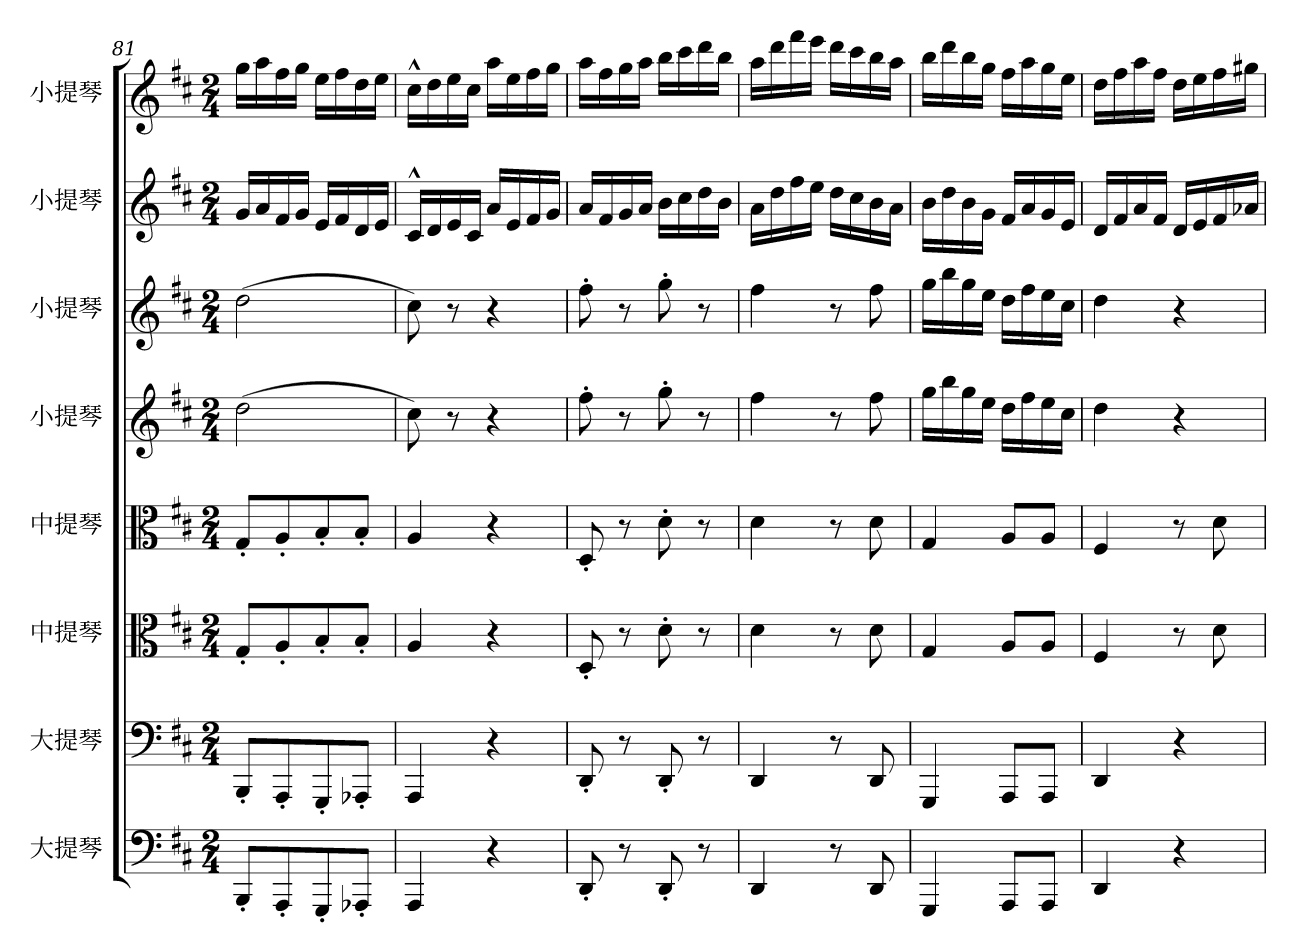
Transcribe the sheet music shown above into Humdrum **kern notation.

**kern	**kern	**kern	**kern	**kern	**kern	**kern	**kern
*part8	*part7	*part6	*part5	*part4	*part3	*part2	*part1
*staff8	*staff7	*staff6	*staff5	*staff4	*staff3	*staff2	*staff1
*I"大提琴	*I"大提琴	*I"中提琴	*I"中提琴	*I"小提琴	*I"小提琴	*I"小提琴	*I"小提琴
*clefF4	*clefF4	*clefC3	*clefC3	*clefG2	*clefG2	*clefG2	*clefG2
*k[f#c#]	*k[f#c#]	*k[f#c#]	*k[f#c#]	*k[f#c#]	*k[f#c#]	*k[f#c#]	*k[f#c#]
*M2/4	*M2/4	*M2/4	*M2/4	*M2/4	*M2/4	*M2/4	*M2/4
=81	=81	=81	=81	=81	=81	=81	=81
8BBB'/L	8BBB'/L	8G'/L	8G'/L	(>2dd\	(>2dd\	16g/LL	16gg\LL
.	.	.	.	.	.	16a/	16aa\
8AAA'/	8AAA'/	8A'/	8A'/	.	.	16f#/	16ff#\
.	.	.	.	.	.	16g/JJ	16gg\JJ
8GGG'/	8GGG'/	8B'/	8B'/	.	.	16e/LL	16ee\LL
.	.	.	.	.	.	16f#/	16ff#\
8AAA-X'/J	8AAA-X'/J	8B'/J	8B'/J	.	.	16d/	16dd\
.	.	.	.	.	.	16e/JJ	16ee\JJ
=82	=82	=82	=82	=82	=82	=82	=82
4AAA/	4AAA/	4A/	4A/	8cc#\)	8cc#\)	16c#^^/LL	16cc#^^\LL
.	.	.	.	.	.	16d/	16dd\
.	.	.	.	8r	8r	16e/	16ee\
.	.	.	.	.	.	16c#/JJ	16cc#\JJ
4r	4r	4r	4r	4r	4r	16a/LL	16aa\LL
.	.	.	.	.	.	16e/	16ee\
.	.	.	.	.	.	16f#/	16ff#\
.	.	.	.	.	.	16g/JJ	16gg\JJ
!!LO:LB:g=z
=83	=83	=83	=83	=83	=83	=83	=83
8DD'/	8DD'/	8D'/	8D'/	8ff#'\	8ff#'\	16a/LL	16aa\LL
.	.	.	.	.	.	16f#/	16ff#\
8r	8r	8r	8r	8r	8r	16g/	16gg\
.	.	.	.	.	.	16a/JJ	16aa\JJ
8DD'/	8DD'/	8d'\	8d'\	8gg'\	8gg'\	16b\LL	16bb\LL
.	.	.	.	.	.	16cc#\	16ccc#\
8r	8r	8r	8r	8r	8r	16dd\	16ddd\
.	.	.	.	.	.	16b\JJ	16bb\JJ
=84	=84	=84	=84	=84	=84	=84	=84
4DD/	4DD/	4d\	4d\	4ff#\	4ff#\	16a\LL	16aa\LL
.	.	.	.	.	.	16dd\	16ddd\
.	.	.	.	.	.	16ff#\	16fff#\
.	.	.	.	.	.	16ee\JJ	16eee\JJ
8r	8r	8r	8r	8r	8r	16dd\LL	16ddd\LL
.	.	.	.	.	.	16cc#\	16ccc#\
8DD/	8DD/	8d\	8d\	8ff#\	8ff#\	16b\	16bb\
.	.	.	.	.	.	16a\JJ	16aa\JJ
=85	=85	=85	=85	=85	=85	=85	=85
4GGG/	4GGG/	4G/	4G/	16gg\LL	16gg\LL	16b\LL	16bb\LL
.	.	.	.	16bb\	16bb\	16dd\	16ddd\
.	.	.	.	16gg\	16gg\	16b\	16bb\
.	.	.	.	16ee\JJ	16ee\JJ	16g\JJ	16gg\JJ
8AAA/L	8AAA/L	8A/L	8A/L	16dd\LL	16dd\LL	16f#/LL	16ff#\LL
.	.	.	.	16ff#\	16ff#\	16a/	16aa\
8AAA/J	8AAA/J	8A/J	8A/J	16ee\	16ee\	16g/	16gg\
.	.	.	.	16cc#\JJ	16cc#\JJ	16e/JJ	16ee\JJ
=86	=86	=86	=86	=86	=86	=86	=86
4DD/	4DD/	4F#/	4F#/	4dd\	4dd\	16d/LL	16dd\LL
.	.	.	.	.	.	16f#/	16ff#\
.	.	.	.	.	.	16a/	16aa\
.	.	.	.	.	.	16f#/JJ	16ff#\JJ
4r	4r	8r	8r	4r	4r	16d/LL	16dd\LL
.	.	.	.	.	.	16e/	16ee\
.	.	8d\	8d\	.	.	16f#/	16ff#\
.	.	.	.	.	.	16a-X/JJ	16gg#X\JJ
=	=	=	=	=	=	=	=
*-	*-	*-	*-	*-	*-	*-	*-
